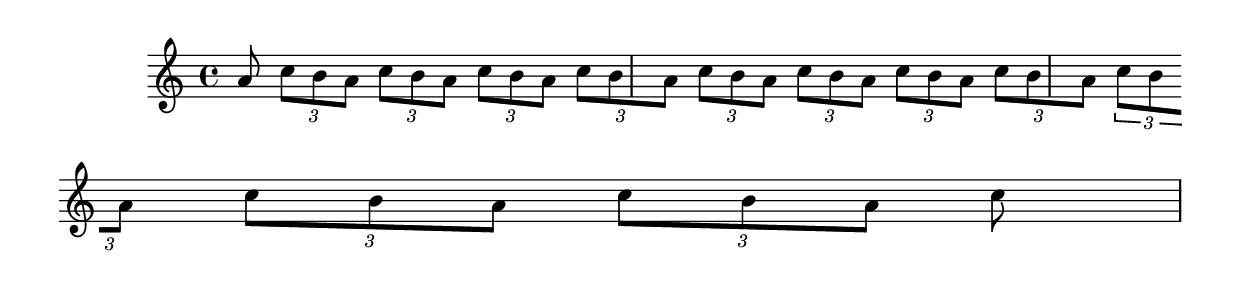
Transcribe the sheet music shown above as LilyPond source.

%% Do not edit this file; it is auto-generated from LSR http://lsr.dsi.unimi.it
%% This file is in the public domain.
\version "2.11.62"

\header {
  lsrtags = "rhythms"

 doctitlees = "Permitir saltos de línea dentro de grupos especiales con barra"
 texidoces = "
Este ejemplo artificial muestra cómo se pueden permitir tanto los
saltos de línea manuales como los automáticos dentro de un grupo de
valoración especial unido por una barra.  Observe que estos grupos
sincopados se deben barrar manualmente.

"

%% Translation of GIT committish :<6ce7f350682dfa99af97929be1dec6b9f1cbc01a>
  texidocde = "
Dieses künstliche Beispiel zeigt, wie sowohl automatische als auch
manuelle Zeilenumbrüche innerhalb einer N-tole mit Balken erlaubt
werden können.  Diese unregelmäßige Bebalkung muss allerdings manuell
gesetzt werden.

"
  doctitlede = "Zeilenumbrüche bei N-tolen mit Balken erlauben"

  texidoc = "
This artificial example shows how both manual and automatic line breaks
may be permitted to within a beamed tuplet. Note that such off-beat
tuplets have to be beamed manually.

"
  doctitle = "Permitting line breaks within beamed tuplets"
} % begin verbatim

\layout {
  \context {
    \Voice
    % Permit line breaks within tuplets
    \remove "Forbid_line_break_engraver"
    % Allow beams to be broken at line breaks
    \override Beam #'breakable = ##t
  }
}
\relative c'' {
  a8
  \repeat unfold 8 { \times 2/3 { c[ b a] } }
  % Insert a manual line break within a tuplet
  \times 2/3 { c[ b \bar "" \break a] }
  \repeat unfold 2 { \times 2/3 { c[ b a] } }
  c8
}
